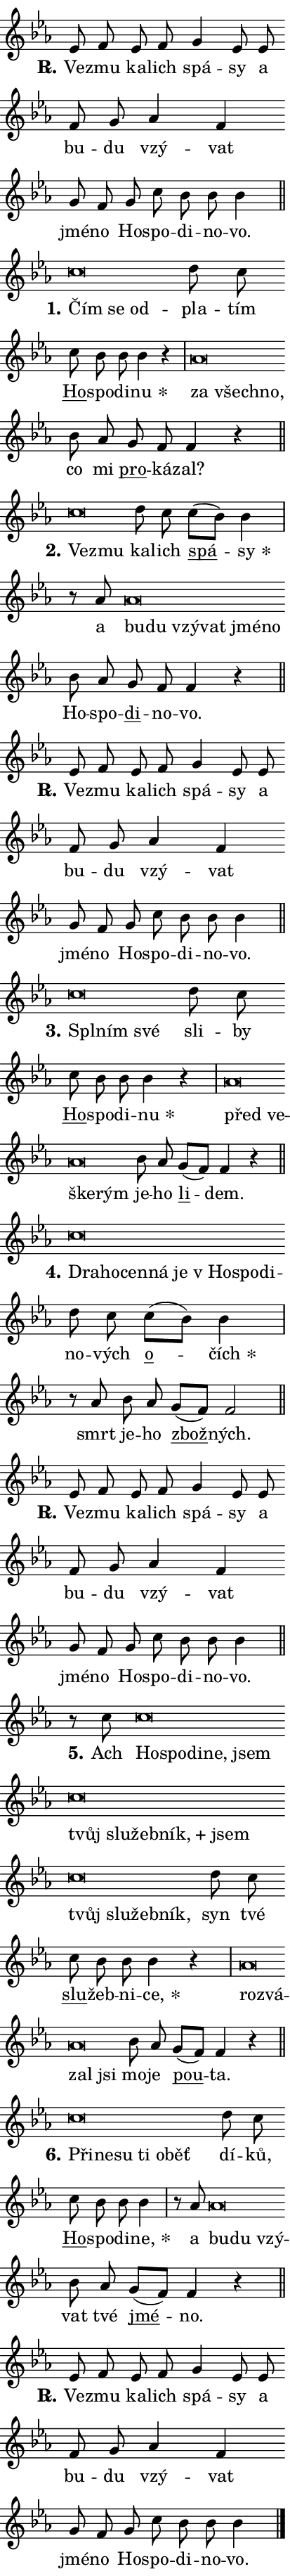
\version "2.24.0"
\header { tagline = "" }
\paper {
  indent = 0\cm
  top-margin = 0\cm
  right-margin = 0.13\cm % to fit lyric hyphens
  bottom-margin = 0\cm
  left-margin = 0\cm
  paper-width = 7\cm
  page-breaking = #ly:one-page-breaking
  system-system-spacing.basic-distance = #11
  score-system-spacing.basic-distance = #11
  ragged-last = ##f
}


%% Author: Thomas Morley
%% https://lists.gnu.org/archive/html/lilypond-user/2020-05/msg00002.html
#(define (line-position grob)
"Returns position of @var[grob} in current system:
   @code{'start}, if at first time-step
   @code{'end}, if at last time-step
   @code{'middle} otherwise
"
  (let* ((col (ly:item-get-column grob))
         (ln (ly:grob-object col 'left-neighbor))
         (rn (ly:grob-object col 'right-neighbor))
         (col-to-check-left (if (ly:grob? ln) ln col))
         (col-to-check-right (if (ly:grob? rn) rn col))
         (break-dir-left
           (and
             (ly:grob-property col-to-check-left 'non-musical #f)
             (ly:item-break-dir col-to-check-left)))
         (break-dir-right
           (and
             (ly:grob-property col-to-check-right 'non-musical #f)
             (ly:item-break-dir col-to-check-right))))
        (cond ((eqv? 1 break-dir-left) 'start)
              ((eqv? -1 break-dir-right) 'end)
              (else 'middle))))

#(define (tranparent-at-line-position vctor)
  (lambda (grob)
  "Relying on @code{line-position} select the relevant enry from @var{vctor}.
Used to determine transparency,"
    (case (line-position grob)
      ((end) (not (vector-ref vctor 0)))
      ((middle) (not (vector-ref vctor 1)))
      ((start) (not (vector-ref vctor 2))))))

noteHeadBreakVisibility =
#(define-music-function (break-visibility)(vector?)
"Makes @code{NoteHead}s transparent relying on @var{break-visibility}"
#{
  \override NoteHead.transparent =
    #(tranparent-at-line-position break-visibility)
#})

#(define delete-ledgers-for-transparent-note-heads
  (lambda (grob)
    "Reads whether a @code{NoteHead} is transparent.
If so this @code{NoteHead} is removed from @code{'note-heads} from
@var{grob}, which is supposed to be @code{LedgerLineSpanner}.
As a result ledgers are not printed for this @code{NoteHead}"
    (let* ((nhds-array (ly:grob-object grob 'note-heads))
           (nhds-list
             (if (ly:grob-array? nhds-array)
                 (ly:grob-array->list nhds-array)
                 '()))
           ;; Relies on the transparent-property being done before
           ;; Staff.LedgerLineSpanner.after-line-breaking is executed.
           ;; This is fragile ...
           (to-keep
             (remove
               (lambda (nhd)
                 (ly:grob-property nhd 'transparent #f))
               nhds-list)))
      ;; TODO find a better method to iterate over grob-arrays, similiar
      ;; to filter/remove etc for lists
      ;; For now rebuilt from scratch
      (set! (ly:grob-object grob 'note-heads)  '())
      (for-each
        (lambda (nhd)
          (ly:pointer-group-interface::add-grob grob 'note-heads nhd))
        to-keep))))

squashNotes = {
  \override NoteHead.X-extent = #'(-0.2 . 0.2)
  \override NoteHead.Y-extent = #'(-0.75 . 0)
  \override NoteHead.stencil =
    #(lambda (grob)
       (let ((pos (ly:grob-property grob 'staff-position)))
         (begin
           (if (< pos -7) (display "ERROR: Lower brevis then expected\n") (display ""))
           (if (<= pos -6) ly:text-interface::print ly:note-head::print))))
}
unSquashNotes = {
  \revert NoteHead.X-extent
  \revert NoteHead.Y-extent
  \revert NoteHead.stencil
}

hideNotes = \noteHeadBreakVisibility #begin-of-line-visible
unHideNotes = \noteHeadBreakVisibility #all-visible

% work-around for resetting accidentals
% https://lilypond.org/doc/v2.23/Documentation/notation/displaying-rhythms#unmetered-music
cadenzaMeasure = {
  \cadenzaOff
  \partial 1024 s1024
  \cadenzaOn
}

#(define-markup-command (accent layout props text) (markup?)
  "Underline accented syllable"
  (interpret-markup layout props
    #{\markup \override #'(offset . 4.3) \underline { #text }#}))

responsum = \markup \concat {
  "R" \hspace #-1.05 \path #0.1 #'((moveto 0 0.07) (lineto 0.9 0.8)) \hspace #0.05 "."
}

spaceSize = #0.6828661417322834 % exact space size for TeX Gyre Schola

\layout {
  \context {
    \Staff
    \remove "Time_signature_engraver"
    \override LedgerLineSpanner.after-line-breaking = #delete-ledgers-for-transparent-note-heads
  }
  \context {
    \Lyrics {
      \override LyricSpace.minimum-distance = \spaceSize
      \override LyricText.font-name = #"TeX Gyre Schola"
      \override LyricText.font-size = 1
      \override StanzaNumber.font-name = #"TeX Gyre Schola Bold"
      \override StanzaNumber.font-size = 1
    }
  }
  \context {
    \Score 
    \override NoteHead.text =
      #(lambda (grob) 
        (let ((pos (ly:grob-property grob 'staff-position)))
          #{\markup {
            \combine
              \halign #-0.55 \raise #(if (= pos -6) 0 0.5) \override #'(thickness . 2) \draw-line #'(3.2 . 0)
              \musicglyph "noteheads.sM1"
          }#}))
  }
}

% magnetic-lyrics.ily
%
%   written by
%     Jean Abou Samra <jean@abou-samra.fr>
%     Werner Lemberg <wl@gnu.org>
%
%   adapted by
%     Jiri Hon <jiri.hon@gmail.com>
%
% Version 2022-Apr-15

% https://www.mail-archive.com/lilypond-user@gnu.org/msg149350.html

#(define (Left_hyphen_pointer_engraver context)
   "Collect syllable-hyphen-syllable occurrences in lyrics and store
them in properties.  This engraver only looks to the left.  For
example, if the lyrics input is @code{foo -- bar}, it does the
following.

@itemize @bullet
@item
Set the @code{text} property of the @code{LyricHyphen} grob between
@q{foo} and @q{bar} to @code{foo}.

@item
Set the @code{left-hyphen} property of the @code{LyricText} grob with
text @q{foo} to the @code{LyricHyphen} grob between @q{foo} and
@q{bar}.
@end itemize

Use this auxiliary engraver in combination with the
@code{lyric-@/text::@/apply-@/magnetic-@/offset!} hook."
   (let ((hyphen #f)
         (text #f))
     (make-engraver
      (acknowledgers
       ((lyric-syllable-interface engraver grob source-engraver)
        (set! text grob)))
      (end-acknowledgers
       ((lyric-hyphen-interface engraver grob source-engraver)
        ;(when (not (grob::has-interface grob 'lyric-space-interface))
          (set! hyphen grob)));)
      ((stop-translation-timestep engraver)
       (when (and text hyphen)
         (ly:grob-set-object! text 'left-hyphen hyphen))
       (set! text #f)
       (set! hyphen #f)))))

#(define (lyric-text::apply-magnetic-offset! grob)
   "If the space between two syllables is less than the value in
property @code{LyricText@/.details@/.squash-threshold}, move the right
syllable to the left so that it gets concatenated with the left
syllable.

Use this function as a hook for
@code{LyricText@/.after-@/line-@/breaking} if the
@code{Left_@/hyphen_@/pointer_@/engraver} is active."
   (let ((hyphen (ly:grob-object grob 'left-hyphen #f)))
     (when hyphen
       (let ((left-text (ly:spanner-bound hyphen LEFT)))
         (when (grob::has-interface left-text 'lyric-syllable-interface)
           (let* ((common (ly:grob-common-refpoint grob left-text X))
                  (this-x-ext (ly:grob-extent grob common X))
                  (left-x-ext
                   (begin
                     ;; Trigger magnetism for left-text.
                     (ly:grob-property left-text 'after-line-breaking)
                     (ly:grob-extent left-text common X)))
                  ;; `delta` is the gap width between two syllables.
                  (delta (- (interval-start this-x-ext)
                            (interval-end left-x-ext)))
                  (details (ly:grob-property grob 'details))
                  (threshold (assoc-get 'squash-threshold details 0.2)))
             (when (< delta threshold)
               (let* (;; We have to manipulate the input text so that
                      ;; ligatures crossing syllable boundaries are not
                      ;; disabled.  For languages based on the Latin
                      ;; script this is essentially a beautification.
                      ;; However, for non-Western scripts it can be a
                      ;; necessity.
                      (lt (ly:grob-property left-text 'text))
                      (rt (ly:grob-property grob 'text))
                      (is-space (grob::has-interface hyphen 'lyric-space-interface))
                      (space (if is-space " " ""))
                      (extra-delta (if is-space spaceSize 0))
                      ;; Append new syllable.
                      (ltrt-space (if (and (string? lt) (string? rt))
                                (string-append lt space rt)
                                (make-concat-markup (list lt space rt))))
                      ;; Right-align `ltrt` to the right side.
                      (ltrt-space-markup (grob-interpret-markup
                               grob
                               (make-translate-markup
                                (cons (interval-length this-x-ext) 0)
                                (make-right-align-markup ltrt-space)))))
                 (begin
                   ;; Don't print `left-text`.
                   (ly:grob-set-property! left-text 'stencil #f)
                   ;; Set text and stencil (which holds all collected
                   ;; syllables so far) and shift it to the left.
                   (ly:grob-set-property! grob 'text ltrt-space)
                   (ly:grob-set-property! grob 'stencil ltrt-space-markup)
                   (ly:grob-translate-axis! grob (- (- delta extra-delta)) X))))))))))


#(define (lyric-hyphen::displace-bounds-first grob)
   ;; Make very sure this callback isn't triggered too early.
   (let ((left (ly:spanner-bound grob LEFT))
         (right (ly:spanner-bound grob RIGHT)))
     (ly:grob-property left 'after-line-breaking)
     (ly:grob-property right 'after-line-breaking)
     (ly:lyric-hyphen::print grob)))

squashThreshold = #0.4

\layout {
  \context {
    \Lyrics
    \consists #Left_hyphen_pointer_engraver
    \override LyricText.after-line-breaking =
      #lyric-text::apply-magnetic-offset!
    \override LyricHyphen.stencil = #lyric-hyphen::displace-bounds-first
    \override LyricText.details.squash-threshold = \squashThreshold
    \override LyricHyphen.minimum-distance = 0
    \override LyricHyphen.minimum-length = \squashThreshold
  }
}

squashText = \override LyricText.details.squash-threshold = 9999
unSquashText = \override LyricText.details.squash-threshold = \squashThreshold

leftText = \override LyricText.self-alignment-X = #LEFT
unLeftText = \revert LyricText.self-alignment-X

starOffset = #(lambda (grob) 
                (let ((x_offset (ly:self-alignment-interface::aligned-on-x-parent grob)))
                  (if (= x_offset 0) 0 (+ x_offset 1.2))))

star = #(define-music-function (syllable)(string?)
"Append star separator at the end of a syllable"
#{
  \once \override LyricText.X-offset = #starOffset
  \lyricmode { \markup {
    #syllable
    \override #'((font-name . "TeX Gyre Schola Bold")) \hspace #0.2 \lower #0.65 \larger "*"
  } }
#})

starAccent = #(define-music-function (syllable)(string?)
"Append star separator at the end of a syllable and make accent"
#{
  \once \override LyricText.X-offset = #starOffset
  \lyricmode { \markup {
    \accent #syllable
    \override #'((font-name . "TeX Gyre Schola Bold")) \hspace #0.2 \lower #0.65 \larger "*"
  } }
#})

breath = #(define-music-function (syllable)(string?)
"Append breathing indicator at the end of a syllable"
#{
  \lyricmode { \markup { #syllable "+" } }
#})

optionalBreath = #(define-music-function (syllable)(string?)
"Append optional breathing indicator at the end of a syllable"
#{
  \lyricmode { \markup { #syllable "(+)" } }
#})


\score {
    <<
        \new Voice = "melody" { \cadenzaOn \key es \major \relative { es'8 f es f g4 es8 es \bar "" f g \bar "" as4 f \bar "" g8 f g c bes bes bes4 \cadenzaMeasure \bar "||" \break } }
        \new Lyrics \lyricsto "melody" { \lyricmode { \set stanza = \responsum
Ve -- zmu ka -- lich spá -- sy a bu -- du vzý -- vat jmé -- no Ho -- spo -- di -- no -- vo. } }
    >>
    \layout {}
}

\score {
    <<
        \new Voice = "melody" { \cadenzaOn \key es \major \relative { \squashNotes c''\breve*1/16 \hideNotes \breve*1/16 \breve*1/16 \bar "" \unHideNotes \unSquashNotes d8 c \bar "" c bes bes bes4 r \cadenzaMeasure \bar "|" \squashNotes as\breve*1/16 \hideNotes \breve*1/16 \breve*1/16 \bar "" \unHideNotes \unSquashNotes bes8 as \bar "" g f f4 r \cadenzaMeasure \bar "||" \break } }
        \new Lyrics \lyricsto "melody" { \lyricmode { \set stanza = "1."
\leftText Čím \squashText se od -- \unLeftText \unSquashText pla -- tím \markup \accent Ho -- spo -- di -- \star nu \leftText za \squashText všech -- no, \unLeftText \unSquashText co mi \markup \accent pro -- ká -- zal? } }
    >>
    \layout {}
}

\score {
    <<
        \new Voice = "melody" { \cadenzaOn \key es \major \relative { \squashNotes c''\breve*1/16 \hideNotes \breve*1/16 \bar "" \unHideNotes \unSquashNotes d8 c \bar "" c[( bes)] bes4 \cadenzaMeasure \bar "|" r8 as8 \squashNotes as\breve*1/16 \hideNotes \breve*1/16 \bar "" \breve*1/16 \bar "" \breve*1/16 \bar "" \breve*1/16 \breve*1/16 \bar "" \unHideNotes \unSquashNotes bes8 as \bar "" g f f4 r \cadenzaMeasure \bar "||" \break } }
        \new Lyrics \lyricsto "melody" { \lyricmode { \set stanza = "2."
\leftText Ve -- \squashText zmu \unLeftText \unSquashText ka -- lich \markup \accent spá -- \star sy a \leftText bu -- \squashText du vzý -- vat jmé -- no \unLeftText \unSquashText Ho -- spo -- \markup \accent di -- no -- vo. } }
    >>
    \layout {}
}

\score {
    <<
        \new Voice = "melody" { \cadenzaOn \key es \major \relative { es'8 f es f g4 es8 es \bar "" f g \bar "" as4 f \bar "" g8 f g c bes bes bes4 \cadenzaMeasure \bar "||" \break } }
        \new Lyrics \lyricsto "melody" { \lyricmode { \set stanza = \responsum
Ve -- zmu ka -- lich spá -- sy a bu -- du vzý -- vat jmé -- no Ho -- spo -- di -- no -- vo. } }
    >>
    \layout {}
}

\score {
    <<
        \new Voice = "melody" { \cadenzaOn \key es \major \relative { \squashNotes c''\breve*1/16 \hideNotes \breve*1/16 \breve*1/16 \bar "" \unHideNotes \unSquashNotes d8 c \bar "" c bes bes bes4 r \cadenzaMeasure \bar "|" \squashNotes as\breve*1/16 \hideNotes \breve*1/16 \bar "" \breve*1/16 \breve*1/16 \bar "" \unHideNotes \unSquashNotes bes8 as \bar "" g[( f)] f4 r \cadenzaMeasure \bar "||" \break } }
        \new Lyrics \lyricsto "melody" { \lyricmode { \set stanza = "3."
\leftText Spl -- \squashText ním své \unLeftText \unSquashText sli -- by \markup \accent Ho -- spo -- di -- \star nu \leftText před \squashText ve -- ške -- rým \unLeftText \unSquashText je -- ho \markup \accent li -- dem. } }
    >>
    \layout {}
}

\score {
    <<
        \new Voice = "melody" { \cadenzaOn \key es \major \relative { \squashNotes c''\breve*1/16 \hideNotes \breve*1/16 \bar "" \breve*1/16 \bar "" \breve*1/16 \bar "" \breve*1/16 \bar "" \breve*1/16 \bar "" \breve*1/16 \breve*1/16 \bar "" \unHideNotes \unSquashNotes d8 c \bar "" c[( bes)] bes4 \cadenzaMeasure \bar "|" r8 as8 bes8 as \bar "" g[( f)] f2 \cadenzaMeasure \bar "||" \break } }
        \new Lyrics \lyricsto "melody" { \lyricmode { \set stanza = "4."
\leftText Dra -- \squashText ho -- cen -- ná je "v Ho" -- spo -- di -- \unLeftText \unSquashText no -- vých \markup \accent o -- \star čích smrt je -- ho \markup \accent zbož -- ných. } }
    >>
    \layout {}
}

\score {
    <<
        \new Voice = "melody" { \cadenzaOn \key es \major \relative { es'8 f es f g4 es8 es \bar "" f g \bar "" as4 f \bar "" g8 f g c bes bes bes4 \cadenzaMeasure \bar "||" \break } }
        \new Lyrics \lyricsto "melody" { \lyricmode { \set stanza = \responsum
Ve -- zmu ka -- lich spá -- sy a bu -- du vzý -- vat jmé -- no Ho -- spo -- di -- no -- vo. } }
    >>
    \layout {}
}

\score {
    <<
        \new Voice = "melody" { \cadenzaOn \key es \major \relative { r8 c''8 \squashNotes c\breve*1/16 \hideNotes \breve*1/16 \bar "" \breve*1/16 \bar "" \breve*1/16 \bar "" \breve*1/16 \bar "" \breve*1/16 \bar "" \breve*1/16 \bar "" \breve*1/16 \bar "" \breve*1/16 \bar "" \breve*1/16 \bar "" \breve*1/16 \bar "" \breve*1/16 \bar "" \breve*1/16 \breve*1/16 \bar "" \unHideNotes \unSquashNotes d8 c \bar "" c bes bes bes4 r \cadenzaMeasure \bar "|" \squashNotes as\breve*1/16 \hideNotes \breve*1/16 \bar "" \breve*1/16 \breve*1/16 \bar "" \unHideNotes \unSquashNotes bes8 as \bar "" g[( f)] f4 r \cadenzaMeasure \bar "||" \break } }
        \new Lyrics \lyricsto "melody" { \lyricmode { \set stanza = "5."
Ach \leftText Ho -- \squashText spo -- di -- ne, jsem tvůj slu -- žeb -- \breath "ník," jsem tvůj slu -- žeb -- ník, \unLeftText \unSquashText syn tvé \markup \accent slu -- žeb -- ni -- \star ce, \leftText roz -- \squashText vá -- zal jsi \unLeftText \unSquashText mo -- je \markup \accent pou -- ta. } }
    >>
    \layout {}
}

\score {
    <<
        \new Voice = "melody" { \cadenzaOn \key es \major \relative { \squashNotes c''\breve*1/16 \hideNotes \breve*1/16 \bar "" \breve*1/16 \bar "" \breve*1/16 \bar "" \breve*1/16 \breve*1/16 \bar "" \unHideNotes \unSquashNotes d8 c \bar "" c bes bes bes4 \cadenzaMeasure \bar "|" r8 as8 \squashNotes as\breve*1/16 \hideNotes \breve*1/16 \breve*1/16 \bar "" \unHideNotes \unSquashNotes bes8 as \bar "" g[( f)] f4 r \cadenzaMeasure \bar "||" \break } }
        \new Lyrics \lyricsto "melody" { \lyricmode { \set stanza = "6."
\leftText Při -- \squashText ne -- su ti o -- běť \unLeftText \unSquashText dí -- ků, \markup \accent Ho -- spo -- di -- \star ne, a \leftText bu -- \squashText du vzý -- \unLeftText \unSquashText vat tvé \markup \accent jmé -- no. } }
    >>
    \layout {}
}

\score {
    <<
        \new Voice = "melody" { \cadenzaOn \key es \major \relative { es'8 f es f g4 es8 es \bar "" f g \bar "" as4 f \bar "" g8 f g c bes bes bes4 \cadenzaMeasure \bar "||" \break } \bar "|." }
        \new Lyrics \lyricsto "melody" { \lyricmode { \set stanza = \responsum
Ve -- zmu ka -- lich spá -- sy a bu -- du vzý -- vat jmé -- no Ho -- spo -- di -- no -- vo. } }
    >>
    \layout {}
}
